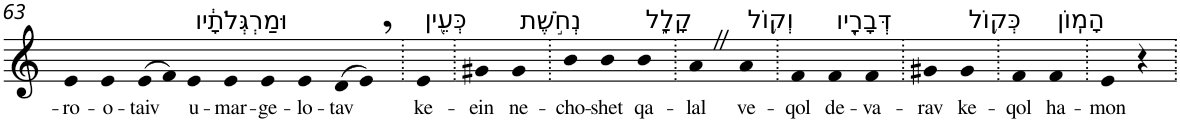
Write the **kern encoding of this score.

**kern	**text
*part1	*part1
*staff1	*staff1
*I"Piano	*
*I'Pno	*
!!LO:PB:g=z
*clefG2	*
*k[]	*
=63	=63
!	!LO:LY:b
4e	-ro-
!	!LO:LY:b
4e	-o-
!	!LO:LY:b
(>8e	-taiv
8f)	.
!LO:TX:a:t=וּמַרְגְּלֹתָ֔יו	!
!	!LO:LY:b
4e	u-
!	!LO:LY:b
4e	-mar-
!	!LO:LY:b
4e	-ge-
!	!LO:LY:b
4e	-lo-
!	!LO:LY:b
(>8d	-tav
8e,)	.
=64.	=64.
!LO:TX:a:t=כְּעֵ֖ין	!
!	!LO:LY:b
4e	ke-
=65.	=65.
!	!LO:LY:b
4g#X	-ein
!LO:TX:a:t=נְחֹ֣שֶׁת	!
!	!LO:LY:b
4g#	ne-
=66.	=66.
!	!LO:LY:b
4b	-cho-
!	!LO:LY:b
4b	-shet
!LO:TX:a:t=קָלָ֑ל	!
!	!LO:LY:b
4b	qa-
=67.	=67.
!	!LO:LY:b
4aZ	-lal
!LO:TX:a:t=וְק֥וֹל	!
!	!LO:LY:b
4a	ve-
=68.	=68.
!	!LO:LY:b
4f	-qol
!LO:TX:a:t=דְּבָרָ֖יו	!
!	!LO:LY:b
4f	de-
!	!LO:LY:b
4f	-va-
=69.	=69.
!	!LO:LY:b
4g#X	-rav
!LO:TX:a:t=כְּק֥וֹל	!
!	!LO:LY:b
4g#	ke-
=70.	=70.
!	!LO:LY:b
4f	-qol
!LO:TX:a:t=הָמֽוֹן	!
!	!LO:LY:b
4f	ha-
=71.	=71.
!	!LO:LY:b
4e	-mon
4r	.
=.	=.
*-	*-
